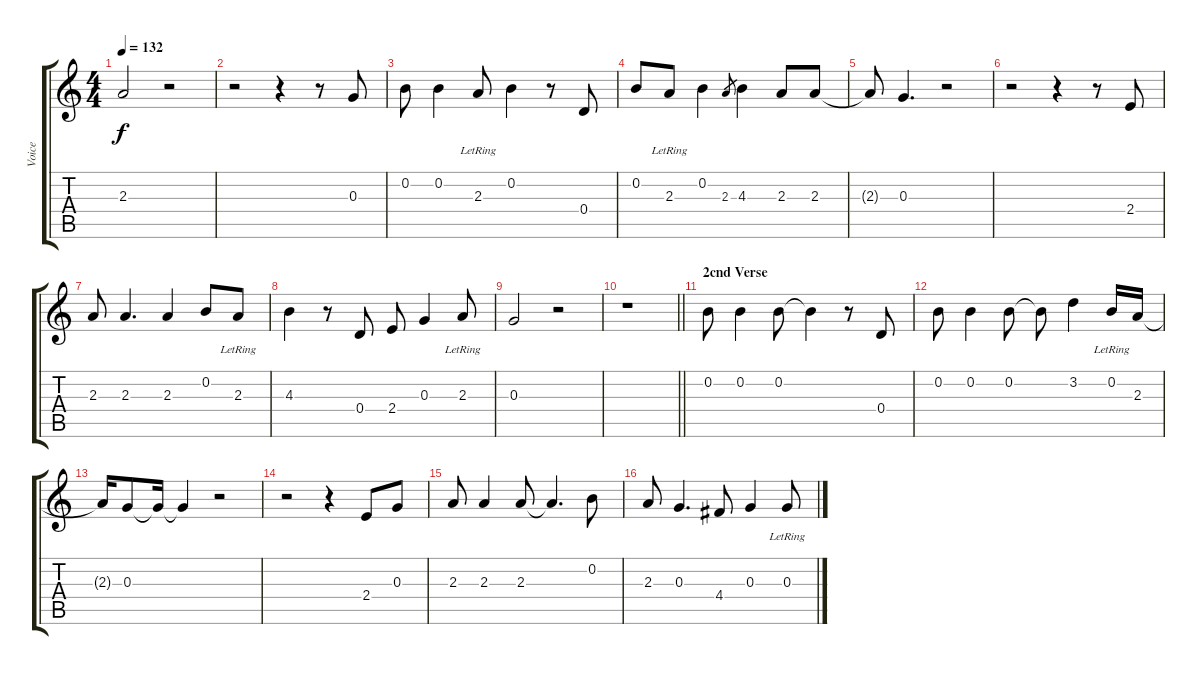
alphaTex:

\track ("Voice" "Voice") {instrument electricguitarjazz}
\staff {score tabs}
\tuning (E4 B3 G3 D3 A2 E2) {hide}
\ts (4 4)
\tempo 132
\clef g2
\ks c
2.3.2{dy f} r.2 |
r.2 r.4 r.8 0.3.8 |
0.2.8 0.2.4 2.3{lr}.8 0.2.4 r.8 0.4.8 |
0.2.8 2.3{lr}.8 0.2.4 2.3.8{gr} 4.3.4 2.3.8 2.3.8 |
2.3{t}.8 0.3.4{d} r.2 |
r.2 r.4 r.8 2.4.8 |
2.3.8 2.3.4{d} 2.3.4 0.2.8 2.3{lr}.8 |
4.3.4 r.8 0.4.8 2.4.8 0.3.4 2.3{lr}.8 |
0.3.2 r.2 |
\barLineRight lightlight
r.1 |
\section ("" "2cnd Verse")
0.2.8 0.2.4 0.2.8 0.2{t}.4 r.8 0.4.8 |
0.2.8 0.2.4 0.2.8 0.2{t}.8 3.2.4 0.2{lr}.16 2.3.16 |
2.3{t}.16 0.3.8 0.3{t}.16 0.3{t}.4 r.2 |
r.2 r.4 2.4.8 0.3.8 |
2.3.8 2.3.4 2.3.8 2.3{t}.4{d} 0.2.8 |
2.3.8 0.3.4{d} 4.4.8 0.3.4 0.3{lr}.8
